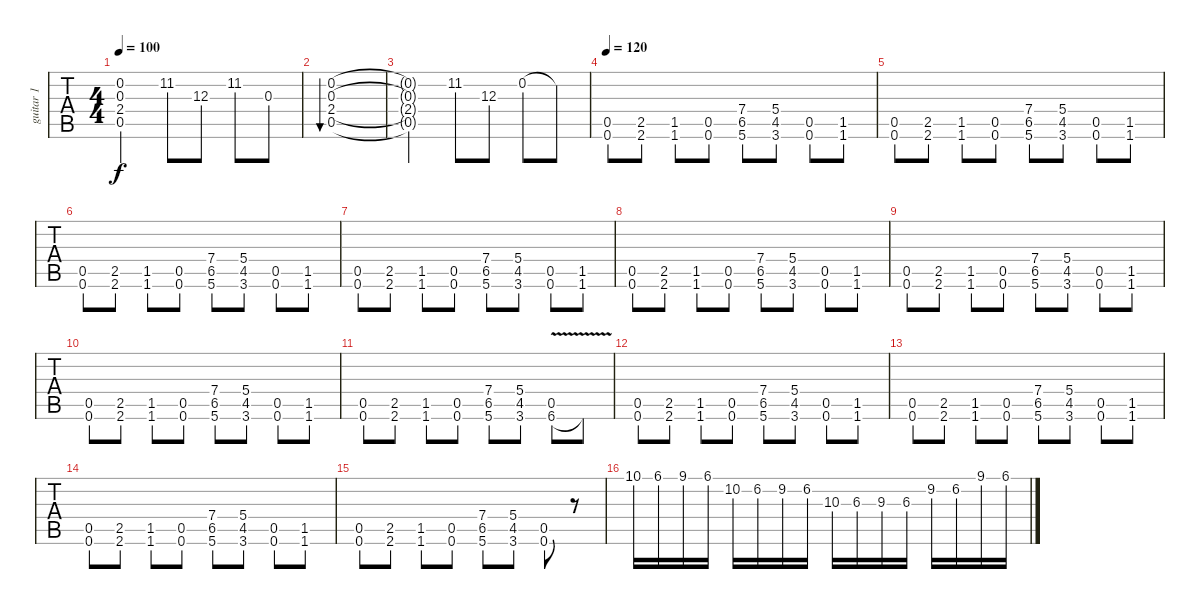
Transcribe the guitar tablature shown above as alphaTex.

\track ("guitar 1" "guitar 1") {instrument electricguitarclean}
\staff {tabs}
\tuning (B3 G3 D3 A2 E2 A1) {hide}
\ts (4 4)
\tempo 100
\clef f4
\ks c
(0.2{t} 0.3{t} 2.4{t} 0.5{t}).2{dy f} 11.2.8 12.3.8 11.2.8 0.3.8 |
(0.2 0.3 2.4 0.5).1{bu 480} |
(0.2{t} 0.3{t} 2.4{t} 0.5{t}).2 11.2.8 12.3.8 0.2.8 0.2{t}.8 |
\tempo 120
(0.5 0.6).8{instrument distortionguitar} (2.5 2.6).8 (1.5 1.6).8 (0.5 0.6).8 (7.4 6.5 5.6).8 (5.4 4.5 3.6).8 (0.5 0.6).8 (1.5 1.6).8 |
(0.5 0.6).8 (2.5 2.6).8 (1.5 1.6).8 (0.5 0.6).8 (7.4 6.5 5.6).8 (5.4 4.5 3.6).8 (0.5 0.6).8 (1.5 1.6).8 |
(0.5 0.6).8 (2.5 2.6).8 (1.5 1.6).8 (0.5 0.6).8 (7.4 6.5 5.6).8 (5.4 4.5 3.6).8 (0.5 0.6).8 (1.5 1.6).8 |
(0.5 0.6).8 (2.5 2.6).8 (1.5 1.6).8 (0.5 0.6).8 (7.4 6.5 5.6).8 (5.4 4.5 3.6).8 (0.5 0.6).8 (1.5 1.6).8 |
(0.5 0.6).8 (2.5 2.6).8 (1.5 1.6).8 (0.5 0.6).8 (7.4 6.5 5.6).8 (5.4 4.5 3.6).8 (0.5 0.6).8 (1.5 1.6).8 |
(0.5 0.6).8 (2.5 2.6).8 (1.5 1.6).8 (0.5 0.6).8 (7.4 6.5 5.6).8 (5.4 4.5 3.6).8 (0.5 0.6).8 (1.5 1.6).8 |
(0.5 0.6).8 (2.5 2.6).8 (1.5 1.6).8 (0.5 0.6).8 (7.4 6.5 5.6).8 (5.4 4.5 3.6).8 (0.5 0.6).8 (1.5 1.6).8 |
(0.5 0.6).8 (2.5 2.6).8 (1.5 1.6).8 (0.5 0.6).8 (7.4 6.5 5.6).8 (5.4 4.5 3.6).8 (0.5 6.6{v}).8 6.6{t}.8 |
(0.5 0.6).8 (2.5 2.6).8 (1.5 1.6).8 (0.5 0.6).8 (7.4 6.5 5.6).8 (5.4 4.5 3.6).8 (0.5 0.6).8 (1.5 1.6).8 |
(0.5 0.6).8 (2.5 2.6).8 (1.5 1.6).8 (0.5 0.6).8 (7.4 6.5 5.6).8 (5.4 4.5 3.6).8 (0.5 0.6).8 (1.5 1.6).8 |
(0.5 0.6).8 (2.5 2.6).8 (1.5 1.6).8 (0.5 0.6).8 (7.4 6.5 5.6).8 (5.4 4.5 3.6).8 (0.5 0.6).8 (1.5 1.6).8 |
(0.5 0.6).8 (2.5 2.6).8 (1.5 1.6).8 (0.5 0.6).8 (7.4 6.5 5.6).8 (5.4 4.5 3.6).8 (0.5 0.6).8 r.8 |
10.1.16 6.1.16 9.1.16 6.1.16 10.2.16 6.2.16 9.2.16 6.2.16 10.3.16 6.3.16 9.3.16 6.3.16 9.2.16 6.2.16 9.1.16 6.1.16
